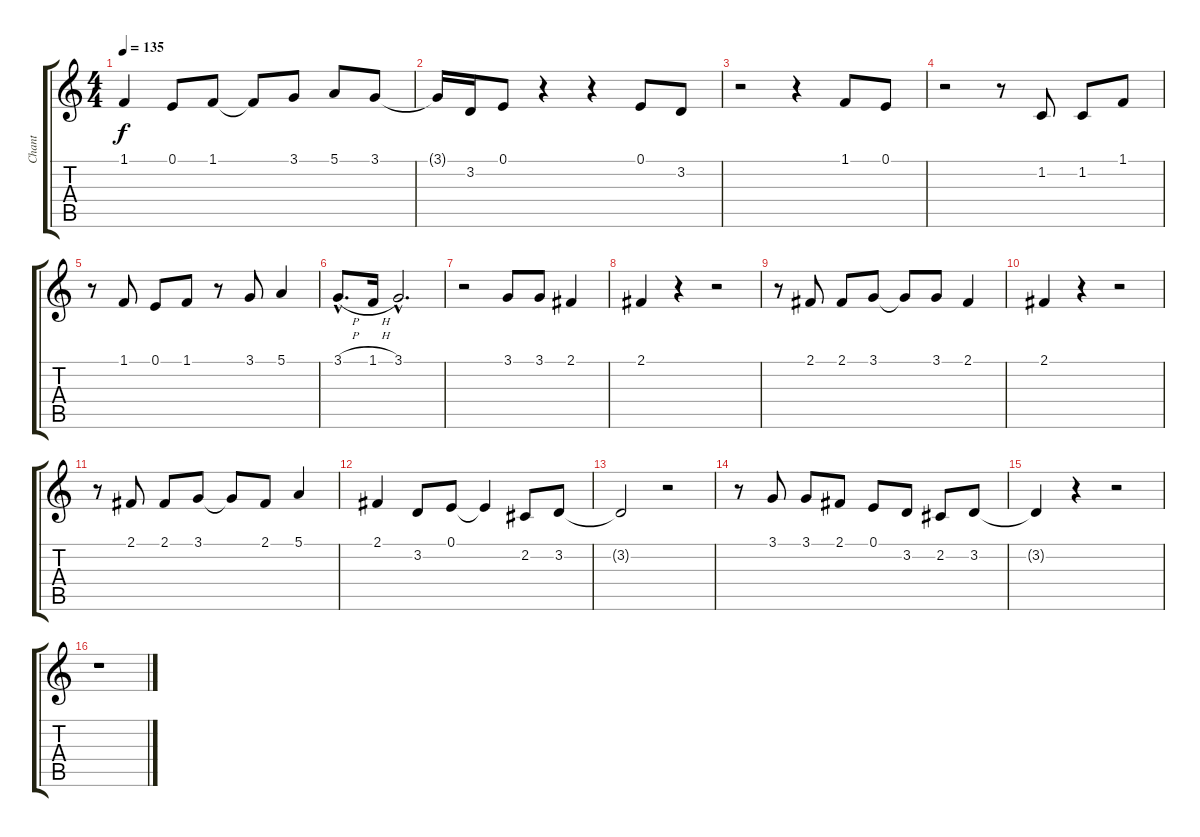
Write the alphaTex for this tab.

\track ("Chant" "Chant") {instrument synthbrass1}
\staff {score tabs}
\tuning (E4 B3 G3 D3 A2 E2) {hide}
\ts (4 4)
\tempo 135
\clef g2
\ks c
1.1{t}.4{dy f} 0.1.8 1.1.8 1.1{t}.8 3.1.8 5.1.8 3.1.8 |
3.1{t}.16 3.2.16 0.1.8 r.4 r.4 0.1.8 3.2.8 |
r.2 r.4 1.1.8 0.1.8 |
r.2 r.8 1.2.8 1.2.8 1.1.8 |
r.8 1.1.8 0.1.8 1.1.8 r.8 3.1.8 5.1.4 |
3.1{h hac}.8{d} 1.1{h}.16 3.1{hac}.2{d} |
r.2 3.1.8 3.1.8 2.1.4 |
2.1.4 r.4 r.2 |
r.8 2.1.8 2.1.8 3.1.8 3.1{t}.8 3.1.8 2.1.4 |
2.1.4 r.4 r.2 |
r.8 2.1.8 2.1.8 3.1.8 3.1{t}.8 2.1.8 5.1.4 |
2.1.4 3.2.8 0.1.8 0.1{t}.4 2.2.8 3.2.8 |
3.2{t}.2 r.2 |
r.8 3.1.8 3.1.8 2.1.8 0.1.8 3.2.8 2.2.8 3.2.8 |
3.2{t}.4 r.4 r.2 |
r.1
